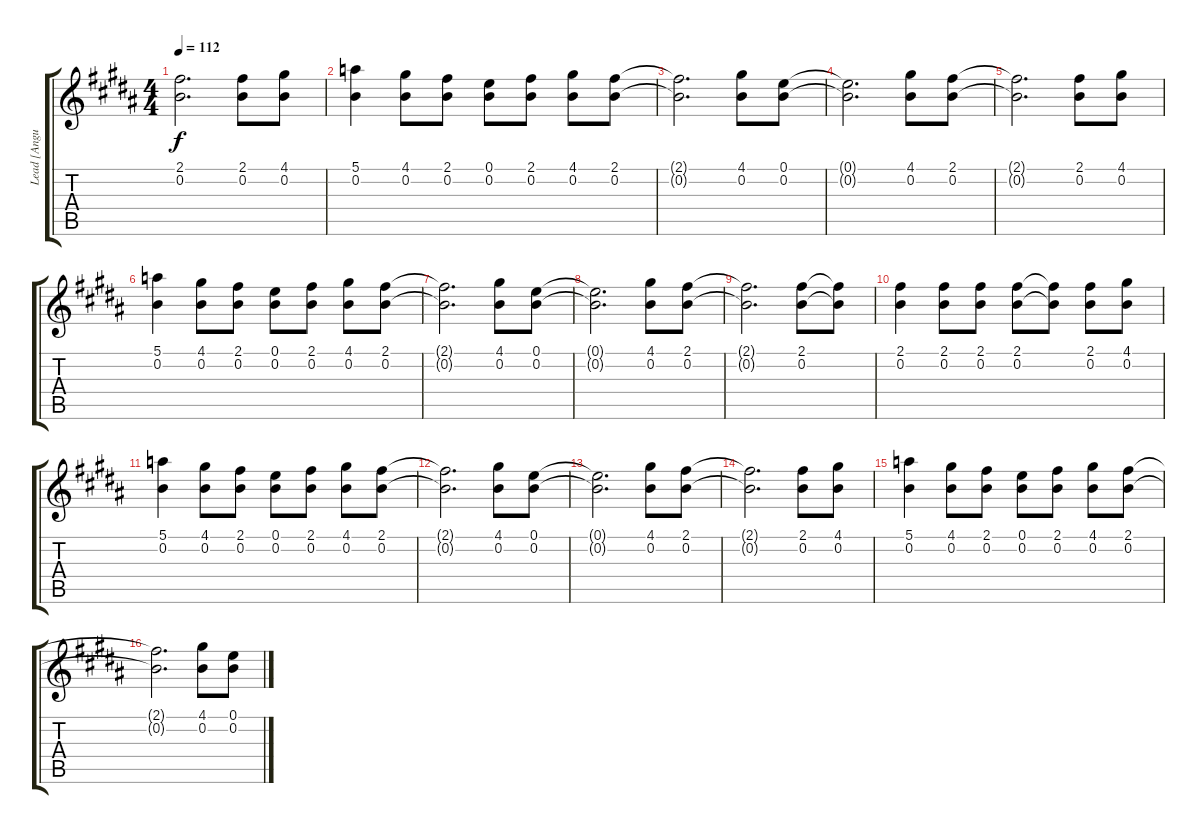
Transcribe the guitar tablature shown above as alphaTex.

\track ("Lead [Angus]" "Lead [Angu") {instrument overdrivenguitar}
\staff {score tabs}
\tuning (E4 B3 G3 D3 A2 E2) {hide}
\ts (4 4)
\tempo 112
\clef g2
\ks b
(2.1{t} 0.2{t}).2{d dy f} (2.1 0.2).8 (4.1 0.2).8 |
(5.1 0.2).4 (4.1 0.2).8 (2.1 0.2).8 (0.1 0.2).8 (2.1 0.2).8 (4.1 0.2).8 (2.1 0.2).8 |
(2.1{t} 0.2{t}).2{d} (4.1 0.2).8 (0.1 0.2).8 |
(0.1{t} 0.2{t}).2{d} (4.1 0.2).8 (2.1 0.2).8 |
(2.1{t} 0.2{t}).2{d} (2.1 0.2).8 (4.1 0.2).8 |
(5.1 0.2).4 (4.1 0.2).8 (2.1 0.2).8 (0.1 0.2).8 (2.1 0.2).8 (4.1 0.2).8 (2.1 0.2).8 |
(2.1{t} 0.2{t}).2{d} (4.1 0.2).8 (0.1 0.2).8 |
(0.1{t} 0.2{t}).2{d} (4.1 0.2).8 (2.1 0.2).8 |
(2.1{t} 0.2{t}).2{d} (2.1 0.2).8 (2.1{t} 0.2{t}).8 |
(2.1 0.2).4 (2.1 0.2).8 (2.1 0.2).8 (2.1 0.2).8 (2.1{t} 0.2{t}).8 (2.1 0.2).8 (4.1 0.2).8 |
(5.1 0.2).4 (4.1 0.2).8 (2.1 0.2).8 (0.1 0.2).8 (2.1 0.2).8 (4.1 0.2).8 (2.1 0.2).8 |
(2.1{t} 0.2{t}).2{d} (4.1 0.2).8 (0.1 0.2).8 |
(0.1{t} 0.2{t}).2{d} (4.1 0.2).8 (2.1 0.2).8 |
(2.1{t} 0.2{t}).2{d} (2.1 0.2).8 (4.1 0.2).8 |
(5.1 0.2).4 (4.1 0.2).8 (2.1 0.2).8 (0.1 0.2).8 (2.1 0.2).8 (4.1 0.2).8 (2.1 0.2).8 |
(2.1{t} 0.2{t}).2{d} (4.1 0.2).8 (0.1 0.2).8
